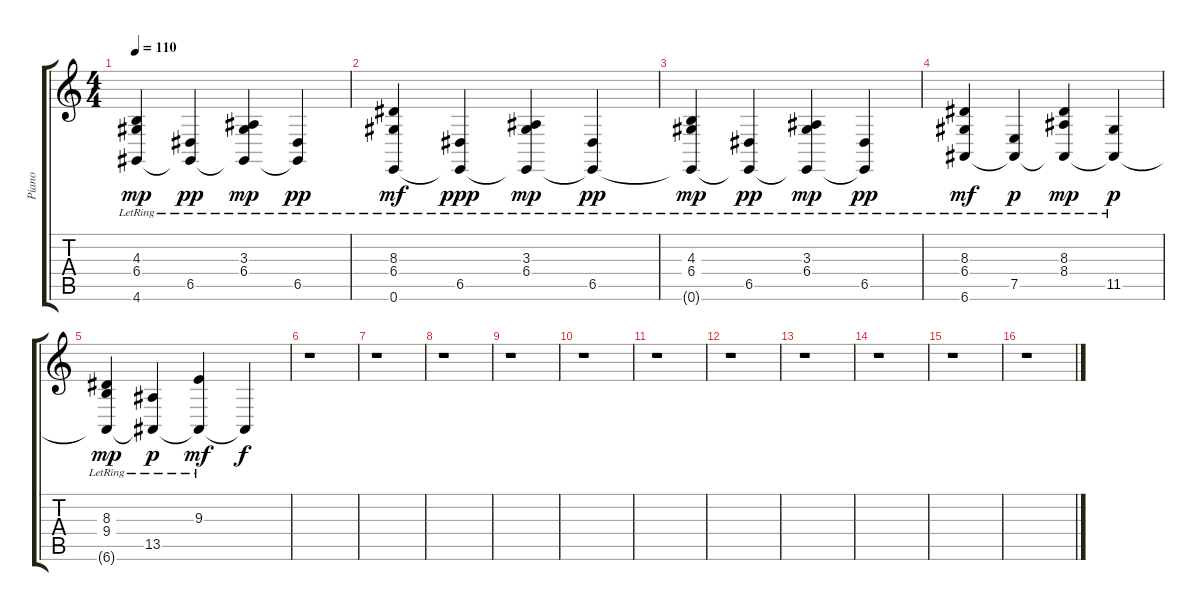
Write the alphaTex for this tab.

\track ("Piano" "Piano") {instrument acousticgrandpiano}
\staff {score tabs}
\tuning (E4 B3 G3 D3 A2 E2) {hide}
\ts (4 4)
\tempo 110
\clef g2
\ks c
(4.3{lr} 6.4{lr} 4.6{t}).4{dy mp} (6.5{lr} 4.6{t}).4{dy pp} (3.3{lr} 6.4{lr} 4.6{t}).4{dy mp} (6.5{lr} 4.6{t}).4{dy pp} |
(8.3{lr} 6.4{lr} 0.6{lr}).4{dy mf} (6.5{lr} 0.6{t}).4{dy ppp} (3.3{lr} 6.4{lr} 0.6{t}).4{dy mp} (6.5{lr} 0.6{t}).4{dy pp} |
(4.3{lr} 6.4{lr} 0.6{t}).4{dy mp} (6.5{lr} 0.6{t}).4{dy pp} (3.3{lr} 6.4{lr} 0.6{t}).4{dy mp} (6.5{lr} 0.6{t}).4{dy pp} |
(8.3{lr} 6.4{lr} 6.6{lr}).4{dy mf} (7.5{lr} 6.6{t}).4{dy p} (8.3{lr} 8.4{lr} 6.6{t}).4{dy mp} (11.5{lr} 6.6{t}).4{dy p} |
(8.3{lr} 9.4{lr} 6.6{t}).4{dy mp} (13.5{lr} 6.6{t}).4{dy p} (9.3{lr} 6.6{t}).4{dy mf} 6.6{t}.4{dy f} |
r.1 |
r.1 |
r.1 |
r.1 |
r.1 |
r.1 |
r.1 |
r.1 |
r.1 |
r.1 |
r.1
